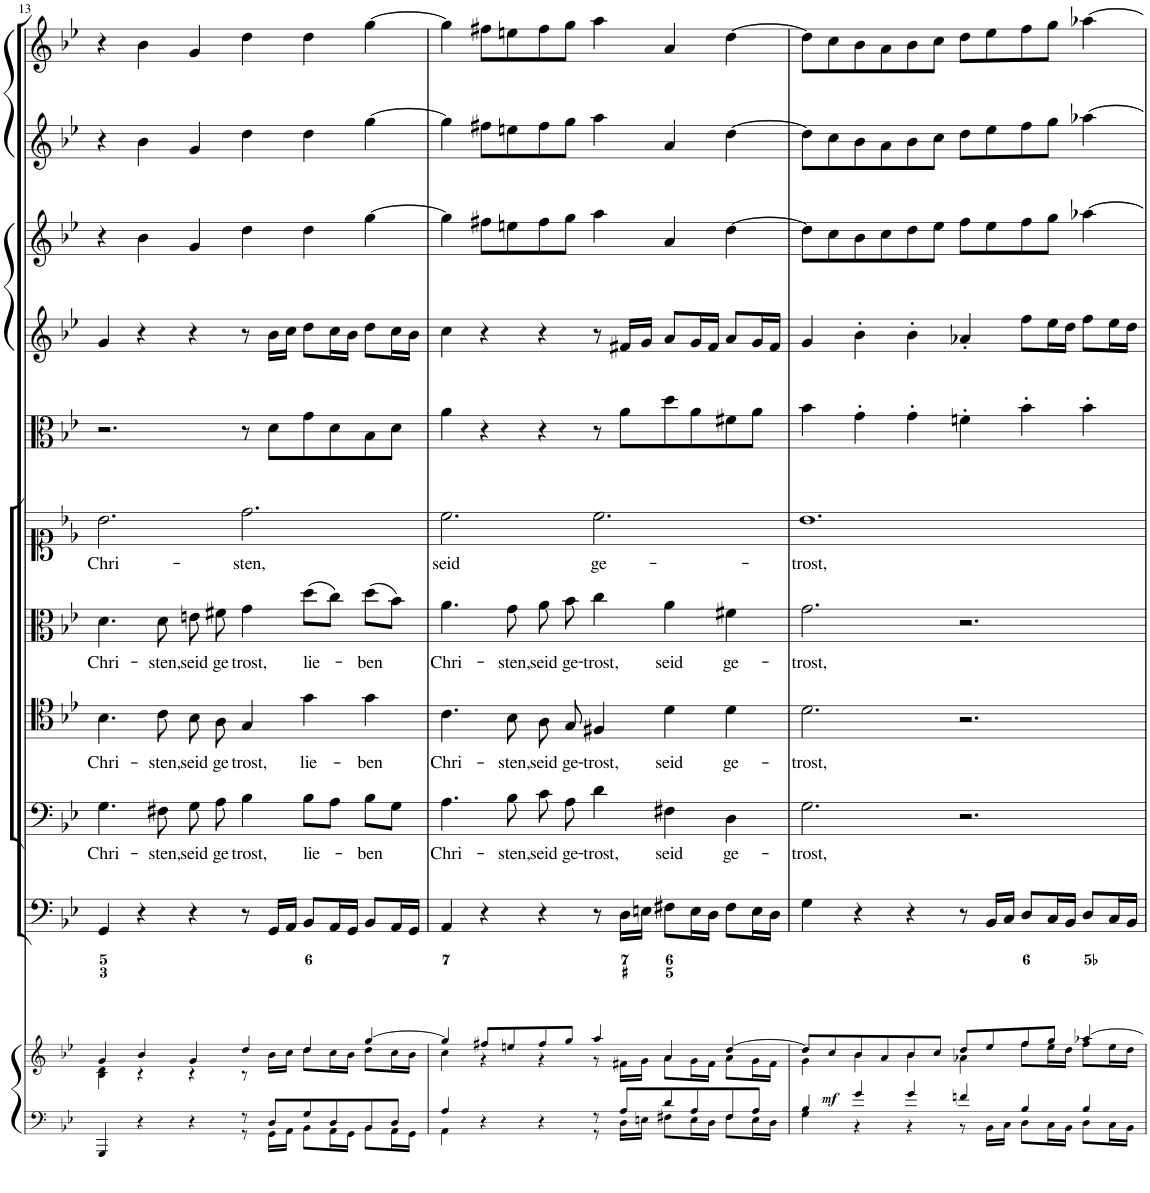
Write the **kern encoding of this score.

**kern	**kern	**dynam	**kern	**kern	**text	**kern	**text	**kern	**text	**kern	**text	**kern	**kern	**kern	**kern	**kern
*part11	*part11	*part11	*part10	*part9	*part9	*part8	*part8	*part7	*part7	*part6	*part6	*part5	*part4	*part3	*part2	*part1
*staff12	*staff11	*staff11/12	*staff10	*staff9	*staff9	*staff8	*staff8	*staff7	*staff7	*staff6	*staff6	*staff5	*staff4	*staff3	*staff2	*staff1
*I"Piano reduction	*	*	*I"Continuo	*I"Basso	*	*I"Tenore	*	*I"Alto	*	*I"Soprano Corno col Soprano	*	*I"Viola	*I"Violino II	*I"Violino I	*I"Oboe II	*I"Oboe I
*I'Pno	*	*	*	*	*	*	*	*	*	*	*	*I'Vla	*I'Vln	*I'Vln	*I'Ob	*I'Ob
!!LO:PB:g=z
*clefF4	*clefG2	*	*clefF4	*clefF4	*	*clefC4	*	*clefC3	*	*clefC1	*	*clefC3	*clefG2	*clefG2	*clefG2	*clefG2
*k[b-e-]	*k[b-e-]	*	*k[b-e-]	*k[b-e-]	*	*k[b-e-]	*	*k[b-e-]	*	*k[b-e-]	*	*k[b-e-]	*k[b-e-]	*k[b-e-]	*k[b-e-]	*k[b-e-]
*M6/4	*M6/4	*	*M6/4	*M6/4	*	*M6/4	*	*M6/4	*	*M6/4	*	*M6/4	*M6/4	*M6/4	*M6/4	*M6/4
=13	=13	=13	=13	=13	=13	=13	=13	=13	=13	=13	=13	=13	=13	=13	=13	=13
*^	*^	*	*	*	*	*	*	*	*	*	*	*	*	*	*	*
!	!	!	!	!	!	!	!LO:LY:b	!	!LO:LY:b	!	!LO:LY:b	!	!LO:LY:b	!	!	!	!	!
4GGG/	4ryy	4g/	4B-\ 4d\	.	4GG/	4.G\	Chri-	4.B-\	Chri-	4.d\	Chri-	2.b-\	Chri-	2.r	4g/	4r	4r	4r
4r	4ryy	4b-/	4r	.	4r	.	.	.	.	.	.	.	.	.	4r	4b-\	4b-\	4b-\
!	!	!	!	!	!	!	!LO:LY:b	!	!LO:LY:b	!	!LO:LY:b	!	!	!	!	!	!	!
.	.	.	.	.	.	8F#X\	-sten,	8c\L	-sten,	8d\	-sten,	.	.	.	.	.	.	.
!	!	!	!	!	!	!	!LO:LY:b	!	!LO:LY:b	!	!LO:LY:b	!	!	!	!	!	!	!
4r	4ryy	4g/	4r	.	4r	8G\	seid	8B-\	seid	8en\	seid	.	.	.	4r	4g/	4g/	4g/
!	!	!	!	!	!	!	!LO:LY:b	!	!LO:LY:b	!	!LO:LY:b	!	!	!	!	!	!	!
.	.	.	.	.	.	8A\	ge-	8A\J	ge-	8f#X\	ge-	.	.	.	.	.	.	.
!	!	!	!	!	!	!	!LO:LY:b	!	!LO:LY:b	!	!LO:LY:b	!	!LO:LY:b	!	!	!	!	!
8r	8r	4dd/	8r	.	8r	4B-\	-trost,	4G/	-trost,	4g\	-trost,	2.dd\	-sten,	8r	8r	4dd\	4dd\	4dd\
8D/L	16GG\LL	.	16b-\LL	.	16GG/LL	.	.	.	.	.	.	.	.	8d\L	16b-\LL	.	.	.
.	16AA\JJ	.	16cc\JJ	.	16AA/JJ	.	.	.	.	.	.	.	.	.	16cc\JJ	.	.	.
!	!	!	!	!	!	!	!LO:LY:b	!	!LO:LY:b	!	!LO:LY:b	!	!	!	!	!	!	!
8G/	8BB-\L	4dd/	8dd\L	.	8BB-/L	8B-\L	lie-	4g\	lie-	(8dd\L	lie-	.	.	8g\	8dd\L	4dd\	4dd\	4dd\
8D/	16AA\L	.	16cc\L	.	16AA/L	8A\J	.	.	.	8cc\J)	.	.	.	8d\	16cc\L	.	.	.
.	16GG\JJ	.	16b-\JJ	.	16GG/JJ	.	.	.	.	.	.	.	.	.	16b-\JJ	.	.	.
!	!	!	!	!	!	!	!LO:LY:b	!	!LO:LY:b	!	!LO:LY:b	!	!	!	!	!	!	!
8BB-/	8BB-\L	[4gg/	8dd\L	.	8BB-/L	8B-\L	-ben	4g\	-ben	(8dd\L	-ben	.	.	8B-\	8dd\L	[4gg\	[4gg\	[4gg\
8D/J	16AA\L	.	16cc\L	.	16AA/L	8G\J	.	.	.	8b-\J)	.	.	.	8d\J	16cc\L	.	.	.
.	16GG\JJ	.	16b-\JJ	.	16GG/JJ	.	.	.	.	.	.	.	.	.	16b-\JJ	.	.	.
=14	=14	=14	=14	=14	=14	=14	=14	=14	=14	=14	=14	=14	=14	=14	=14	=14	=14	=14
!	!	!	!	!	!	!	!LO:LY:b	!	!LO:LY:b	!	!LO:LY:b	!	!LO:LY:b	!	!	!	!	!
4A/	4AA\	4gg/]	4cc\	.	4AA/	4.A\	Chri-	4.c\	Chri-	4.a\	Chri-	2.cc\	seid	4a\	4cc\	4gg\]	4gg\]	4gg\]
4r	4ryy	8ff#X/L	4r	.	4r	.	.	.	.	.	.	.	.	4r	4r	8ff#X\L	8ff#X\L	8ff#X\L
!	!	!	!	!	!	!	!LO:LY:b	!	!LO:LY:b	!	!LO:LY:b	!	!	!	!	!	!	!
.	.	8een/	.	.	.	8B-\	-sten,	8B-\L	-sten,	8g\	-sten,	.	.	.	.	8een\	8een\	8een\
!	!	!	!	!	!	!	!LO:LY:b	!	!LO:LY:b	!	!LO:LY:b	!	!	!	!	!	!	!
4r	4ryy	8ff#/	4r	.	4r	8c\	seid	8A\	seid	8a\	seid	.	.	4r	4r	8ff#\	8ff#\	8ff#\
!	!	!	!	!	!	!	!LO:LY:b	!	!LO:LY:b	!	!LO:LY:b	!	!	!	!	!	!	!
.	.	8gg/J	.	.	.	8A\	ge-	8G\J	ge-	8b-\	ge-	.	.	.	.	8gg\J	8gg\J	8gg\J
!	!	!	!	!	!	!	!LO:LY:b	!	!LO:LY:b	!	!LO:LY:b	!	!LO:LY:b	!	!	!	!	!
8r	8r	4aa/	8r	.	8r	4d\	-trost,	4F#X/	-trost,	4cc\	-trost,	2.cc\	ge-	8r	8r	4aa\	4aa\	4aa\
8A/L	16D\LL	.	16f#X\LL	.	16D\LL	.	.	.	.	.	.	.	.	8a\L	16f#X/LL	.	.	.
.	16En\JJ	.	16g\JJ	.	16En\JJ	.	.	.	.	.	.	.	.	.	16g/JJ	.	.	.
!	!	!	!	!	!	!	!LO:LY:b	!	!LO:LY:b	!	!LO:LY:b	!	!	!	!	!	!	!
8d/	8F#X\L	4a/	8a\L	.	8F#X\L	4F#X\	seid	4d\	seid	4a\	seid	.	.	8dd\	8a/L	4a/	4a/	4a/
8A/	16E\L	.	16g\L	.	16E\L	.	.	.	.	.	.	.	.	8a\	16g/L	.	.	.
.	16D\JJ	.	16f#\JJ	.	16D\JJ	.	.	.	.	.	.	.	.	.	16f#/JJ	.	.	.
!	!	!	!	!	!	!	!LO:LY:b	!	!LO:LY:b	!	!LO:LY:b	!	!	!	!	!	!	!
8F#/	8F#\L	[4dd/	8a\L	.	8F#\L	4D\	ge-	4d\	ge-	4f#X\	ge-	.	.	8f#X\	8a/L	[4dd\	[4dd\	[4dd\
8A/J	16E\L	.	16g\L	.	16E\L	.	.	.	.	.	.	.	.	8a\J	16g/L	.	.	.
.	16D\JJ	.	16f#\JJ	.	16D\JJ	.	.	.	.	.	.	.	.	.	16f#/JJ	.	.	.
=15	=15	=15	=15	=15	=15	=15	=15	=15	=15	=15	=15	=15	=15	=15	=15	=15	=15	=15
!	!	!	!	!	!	!	!LO:LY:b	!	!LO:LY:b	!	!LO:LY:b	!	!LO:LY:b	!	!	!	!	!
4B-/	4G\	8dd/L]	4g\	.	4G\	2.G\	-trost,	2.d\	-trost,	2.g\	-trost,	1.b-	-trost,	4b-\	4g/	8dd\L]	8dd\L]	8dd\L]
!	!	!	!	!LO:DY:b	!	!	!	!	!	!	!	!	!	!	!	!	!	!
.	.	8cc/	.	mf	.	.	.	.	.	.	.	.	.	.	.	8cc\	8cc\	8cc\
4g/	4r	8b-/	4b-\	.	4r	.	.	.	.	.	.	.	.	4g'\	4b-'\	8b-\	8b-\	8b-\
.	.	8a/	.	.	.	.	.	.	.	.	.	.	.	.	.	8cc\	8a\	8a\
4g/	4r	8b-/	4b-\	.	4r	.	.	.	.	.	.	.	.	4g'\	4b-'\	8dd\	8b-\	8b-\
.	.	8cc/J	.	.	.	.	.	.	.	.	.	.	.	.	.	8ee-\J	8cc\J	8cc\J
4fn/	8r	8dd/L	4a-X\	.	8r	2.r	.	2.r	.	2.r	.	.	.	4fn'\	4a-X'/	8ff\L	8dd\L	8dd\L
.	16BB-\LL	8ee-/	.	.	16BB-/LL	.	.	.	.	.	.	.	.	.	.	8ee-\	8ee-\	8ee-\
.	16C\JJ	.	.	.	16C/JJ	.	.	.	.	.	.	.	.	.	.	.	.	.
4B-/	8D\L	8ff/	8ff\L	.	8D/L	.	.	.	.	.	.	.	.	4b-'\	8ff\L	8ff\	8ff\	8ff\
.	16C\L	8gg/J	16ee-\L	.	16C/L	.	.	.	.	.	.	.	.	.	16ee-\L	8gg\J	8gg\J	8gg\J
.	16BB-\JJ	.	16dd\JJ	.	16BB-/JJ	.	.	.	.	.	.	.	.	.	16dd\JJ	.	.	.
4B-/	8D\L	[4aa-X/	8ff\L	.	8D/L	.	.	.	.	.	.	.	.	4b-'\	8ff\L	[4aa-X\	[4aa-X\	[4aa-X\
.	16C\L	.	16ee-\L	.	16C/L	.	.	.	.	.	.	.	.	.	16ee-\L	.	.	.
.	16BB-\JJ	.	16dd\JJ	.	16BB-/JJ	.	.	.	.	.	.	.	.	.	16dd\JJ	.	.	.
*v	*v	*	*	*	*	*	*	*	*	*	*	*	*	*	*	*	*	*
*	*v	*v	*	*	*	*	*	*	*	*	*	*	*	*	*	*	*
=	=	=	=	=	=	=	=	=	=	=	=	=	=	=	=	=
*-	*-	*-	*-	*-	*-	*-	*-	*-	*-	*-	*-	*-	*-	*-	*-	*-
